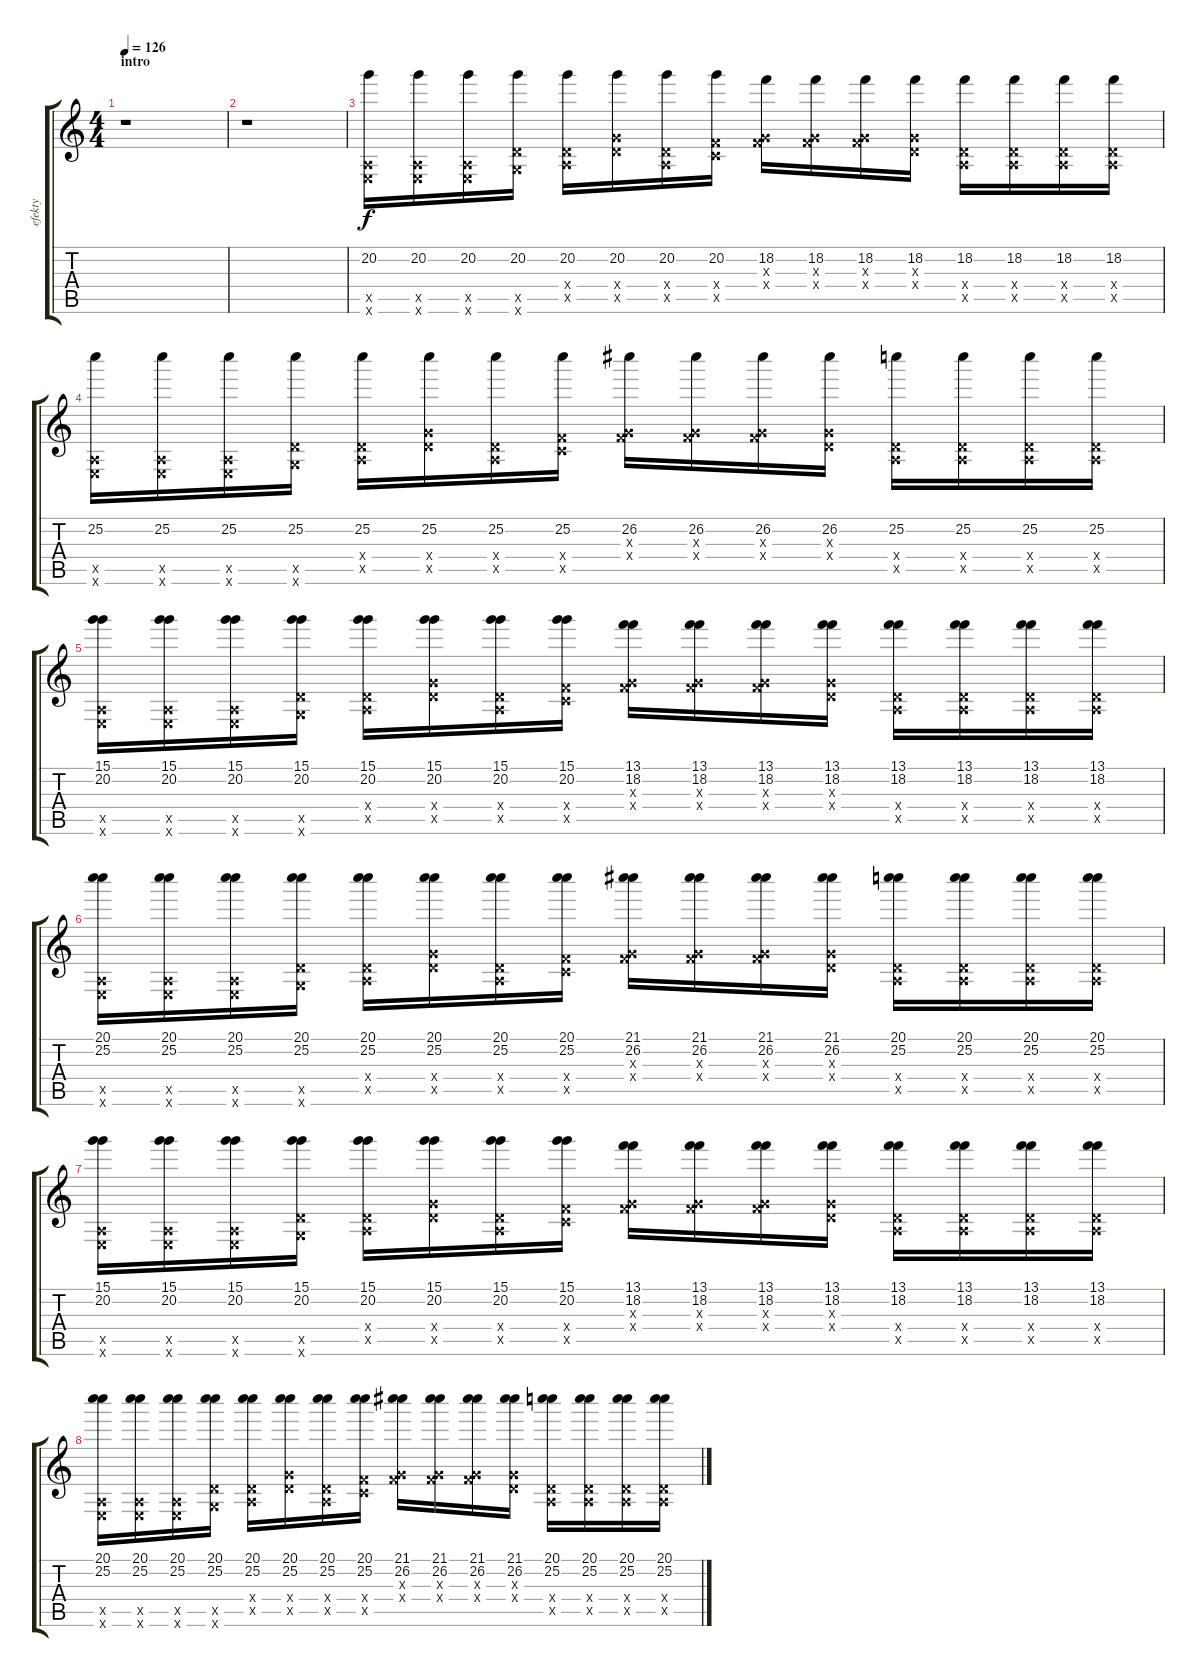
\track ("efekty" "efekty") {instrument guitarharmonics}
\staff {score tabs}
\tuning (E4 B3 G3 D3 A2 E2) {hide}
\ts (4 4)
\section ("" "intro")
\tempo 126
\clef g2
\ks c
r.1{dy f instrument guitarharmonics} |
r.1 |
(20.2 0.5{x} 0.6{x}).16 (20.2 0.5{x} 0.6{x}).16 (20.2 0.5{x} 0.6{x}).16 (20.2 5.5{x} 3.6{x}).16 (20.2 0.4{x} 0.5{x}).16 (20.2 5.4{x} 5.5{x}).16 (20.2 0.4{x} 0.5{x}).16 (20.2 3.4{x} 3.5{x}).16 (18.2 0.3{x} 3.4{x}).16 (18.2 0.3{x} 3.4{x}).16 (18.2 0.3{x} 3.4{x}).16 (18.2 0.3{x} 0.4{x}).16 (18.2 0.4{x} 0.5{x}).16 (18.2 0.4{x} 0.5{x}).16 (18.2 0.4{x} 0.5{x}).16 (18.2 0.4{x} 0.5{x}).16 |
(25.2 0.5{x} 0.6{x}).16 (25.2 0.5{x} 0.6{x}).16 (25.2 0.5{x} 0.6{x}).16 (25.2 5.5{x} 3.6{x}).16 (25.2 0.4{x} 0.5{x}).16 (25.2 5.4{x} 5.5{x}).16 (25.2 0.4{x} 0.5{x}).16 (25.2 3.4{x} 3.5{x}).16 (26.2 0.3{x} 3.4{x}).16 (26.2 0.3{x} 3.4{x}).16 (26.2 0.3{x} 3.4{x}).16 (26.2 0.3{x} 0.4{x}).16 (25.2 0.4{x} 0.5{x}).16 (25.2 0.4{x} 0.5{x}).16 (25.2 0.4{x} 0.5{x}).16 (25.2 0.4{x} 0.5{x}).16 |
(15.1 20.2 0.5{x} 0.6{x}).16{volume 3} (15.1 20.2 0.5{x} 0.6{x}).16 (15.1 20.2 0.5{x} 0.6{x}).16 (15.1 20.2 5.5{x} 3.6{x}).16 (15.1 20.2 0.4{x} 0.5{x}).16 (15.1 20.2 5.4{x} 5.5{x}).16 (15.1 20.2 0.4{x} 0.5{x}).16 (15.1 20.2 3.4{x} 3.5{x}).16 (13.1 18.2 0.3{x} 3.4{x}).16 (13.1 18.2 0.3{x} 3.4{x}).16 (13.1 18.2 0.3{x} 3.4{x}).16 (13.1 18.2 0.3{x} 0.4{x}).16 (13.1 18.2 0.4{x} 0.5{x}).16 (13.1 18.2 0.4{x} 0.5{x}).16 (13.1 18.2 0.4{x} 0.5{x}).16 (13.1 18.2 0.4{x} 0.5{x}).16 |
(20.1 25.2 0.5{x} 0.6{x}).16 (20.1 25.2 0.5{x} 0.6{x}).16 (20.1 25.2 0.5{x} 0.6{x}).16 (20.1 25.2 5.5{x} 3.6{x}).16 (20.1 25.2 0.4{x} 0.5{x}).16 (20.1 25.2 5.4{x} 5.5{x}).16 (20.1 25.2 0.4{x} 0.5{x}).16 (20.1 25.2 3.4{x} 3.5{x}).16 (21.1 26.2 0.3{x} 3.4{x}).16 (21.1 26.2 0.3{x} 3.4{x}).16 (21.1 26.2 0.3{x} 3.4{x}).16 (21.1 26.2 0.3{x} 0.4{x}).16 (20.1 25.2 0.4{x} 0.5{x}).16 (20.1 25.2 0.4{x} 0.5{x}).16 (20.1 25.2 0.4{x} 0.5{x}).16 (20.1 25.2 0.4{x} 0.5{x}).16 |
(15.1 20.2 0.5{x} 0.6{x}).16 (15.1 20.2 0.5{x} 0.6{x}).16 (15.1 20.2 0.5{x} 0.6{x}).16 (15.1 20.2 5.5{x} 3.6{x}).16 (15.1 20.2 0.4{x} 0.5{x}).16 (15.1 20.2 5.4{x} 5.5{x}).16 (15.1 20.2 0.4{x} 0.5{x}).16 (15.1 20.2 3.4{x} 3.5{x}).16 (13.1 18.2 0.3{x} 3.4{x}).16 (13.1 18.2 0.3{x} 3.4{x}).16 (13.1 18.2 0.3{x} 3.4{x}).16 (13.1 18.2 0.3{x} 0.4{x}).16 (13.1 18.2 0.4{x} 0.5{x}).16 (13.1 18.2 0.4{x} 0.5{x}).16 (13.1 18.2 0.4{x} 0.5{x}).16 (13.1 18.2 0.4{x} 0.5{x}).16 |
(20.1 25.2 0.5{x} 0.6{x}).16 (20.1 25.2 0.5{x} 0.6{x}).16 (20.1 25.2 0.5{x} 0.6{x}).16 (20.1 25.2 5.5{x} 3.6{x}).16 (20.1 25.2 0.4{x} 0.5{x}).16 (20.1 25.2 5.4{x} 5.5{x}).16 (20.1 25.2 0.4{x} 0.5{x}).16 (20.1 25.2 3.4{x} 3.5{x}).16 (21.1 26.2 0.3{x} 3.4{x}).16 (21.1 26.2 0.3{x} 3.4{x}).16 (21.1 26.2 0.3{x} 3.4{x}).16 (21.1 26.2 0.3{x} 0.4{x}).16 (20.1 25.2 0.4{x} 0.5{x}).16 (20.1 25.2 0.4{x} 0.5{x}).16 (20.1 25.2 0.4{x} 0.5{x}).16 (20.1 25.2 0.4{x} 0.5{x}).16
